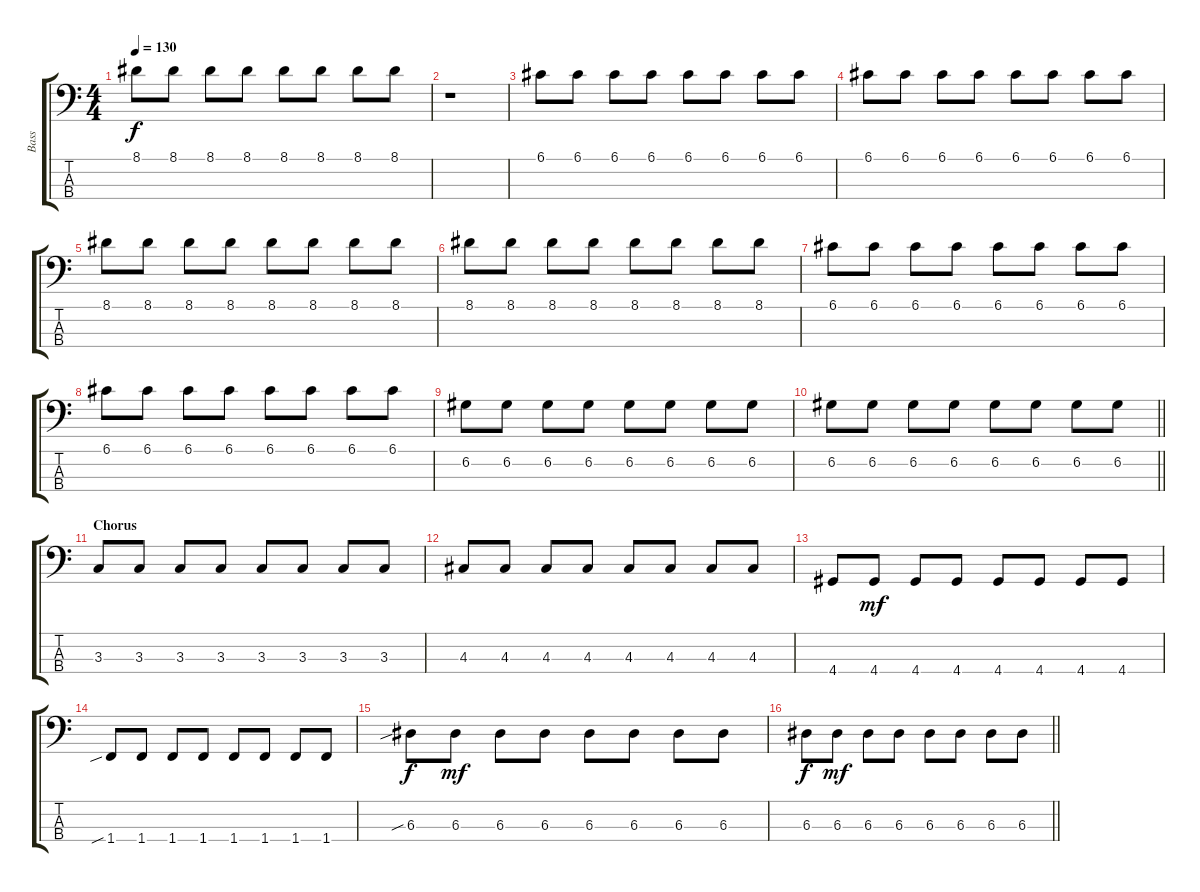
\track ("Bass" "Bass") {instrument synthbass1}
\staff {score tabs}
\tuning (G2 D2 A1 E1) {hide}
\ts (4 4)
\tempo 130
\clef f4
\ks c
8.1.8{dy f} 8.1.8 8.1.8 8.1.8 8.1.8 8.1.8 8.1.8 8.1.8 |
r.1 |
6.1.8 6.1.8 6.1.8 6.1.8 6.1.8 6.1.8 6.1.8 6.1.8 |
6.1.8 6.1.8 6.1.8 6.1.8 6.1.8 6.1.8 6.1.8 6.1.8 |
8.1.8 8.1.8 8.1.8 8.1.8 8.1.8 8.1.8 8.1.8 8.1.8 |
8.1.8 8.1.8 8.1.8 8.1.8 8.1.8 8.1.8 8.1.8 8.1.8 |
6.1.8 6.1.8 6.1.8 6.1.8 6.1.8 6.1.8 6.1.8 6.1.8 |
6.1.8 6.1.8 6.1.8 6.1.8 6.1.8 6.1.8 6.1.8 6.1.8 |
6.2.8 6.2.8 6.2.8 6.2.8 6.2.8 6.2.8 6.2.8 6.2.8 |
\barLineRight lightlight
6.2.8 6.2.8 6.2.8 6.2.8 6.2.8 6.2.8 6.2.8 6.2.8 |
\section ("" "Chorus")
3.3.8 3.3.8 3.3.8 3.3.8 3.3.8 3.3.8 3.3.8 3.3.8 |
4.3.8 4.3.8 4.3.8 4.3.8 4.3.8 4.3.8 4.3.8 4.3.8 |
4.4.8 4.4.8{dy mf} 4.4.8 4.4.8 4.4.8 4.4.8 4.4.8 4.4.8 |
1.4{sib}.8 1.4.8 1.4.8 1.4.8 1.4.8 1.4.8 1.4.8 1.4.8 |
6.3{sib}.8{dy f} 6.3.8{dy mf} 6.3.8 6.3.8 6.3.8 6.3.8 6.3.8 6.3.8 |
\barLineRight lightlight
6.3.8{dy f} 6.3.8{dy mf} 6.3.8 6.3.8 6.3.8 6.3.8 6.3.8 6.3.8
